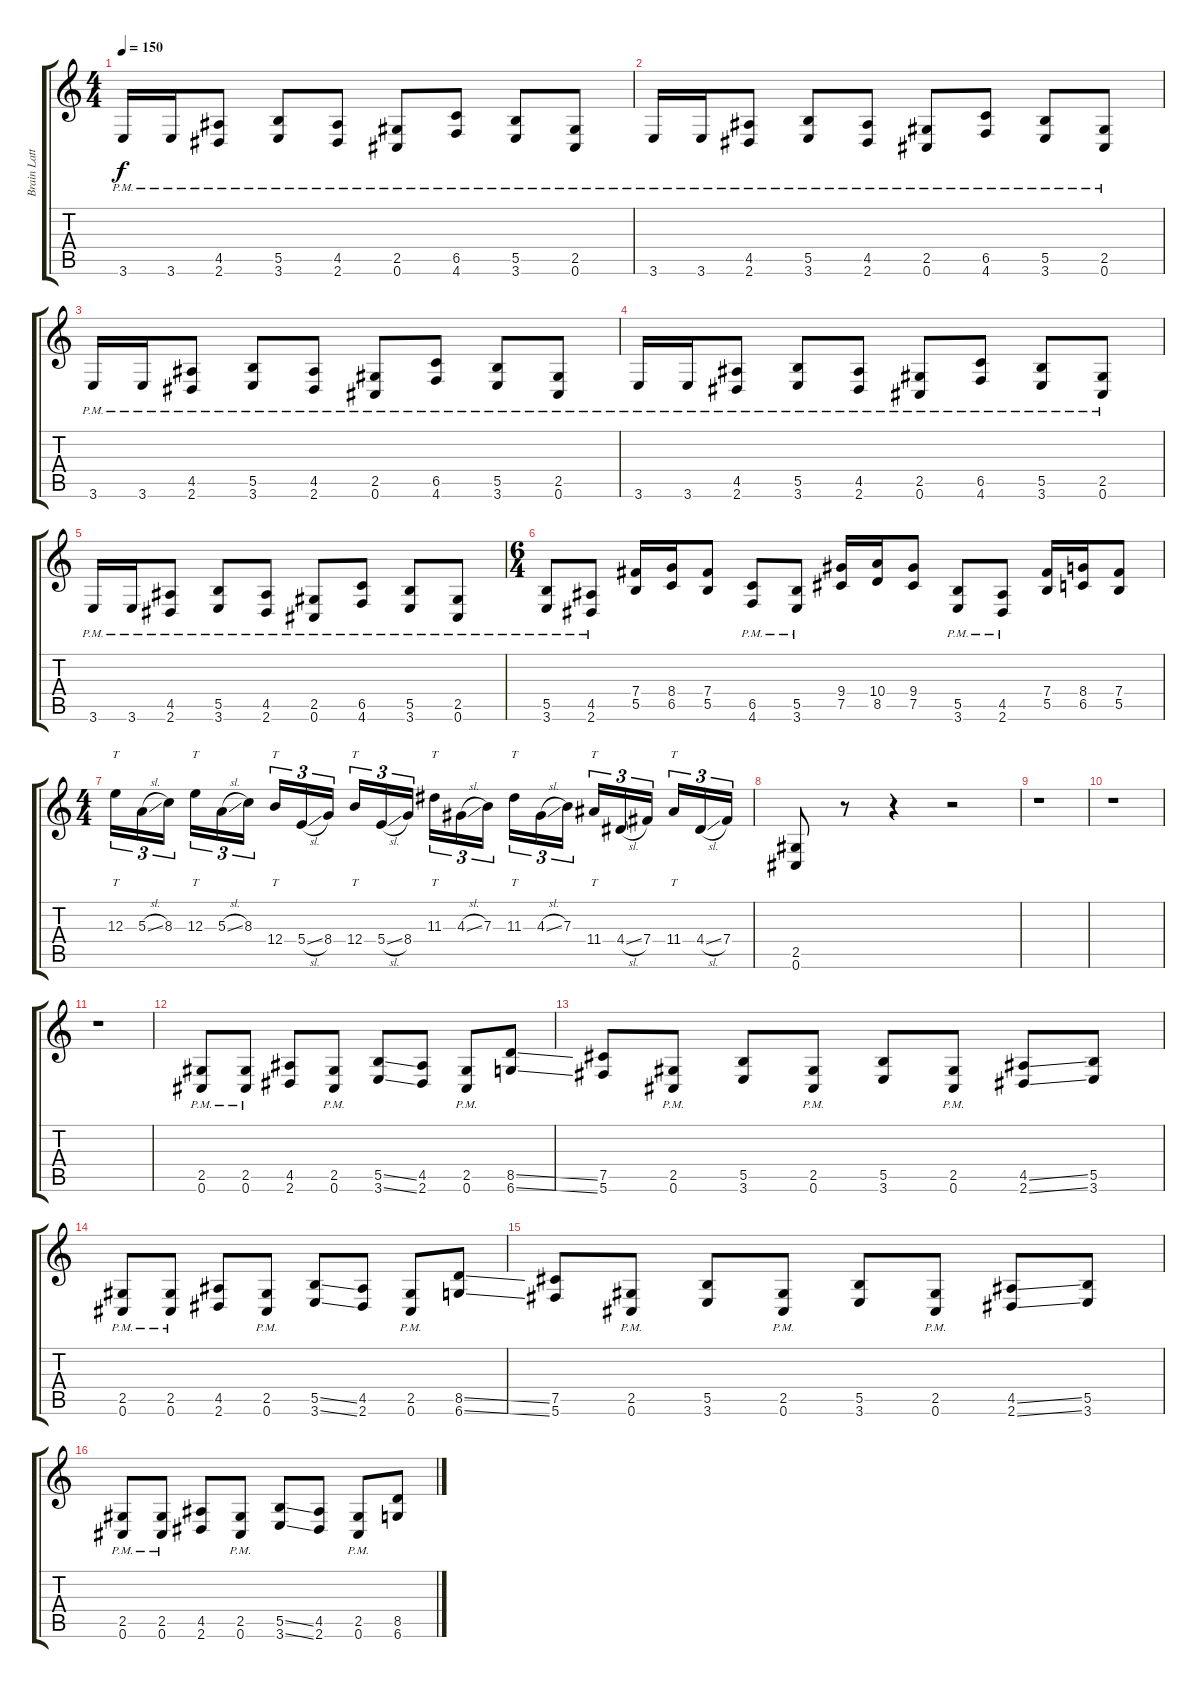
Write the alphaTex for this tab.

\track ("Brain Latta" "Brain Latt") {instrument distortionguitar}
\staff {score tabs}
\tuning (Db4 Ab3 E3 B2 Gb2 Db2) {hide}
\ts (4 4)
\tempo 150
\clef g2
\ks c
3.6{pm}.16{dy f} 3.6{pm}.16 (4.5{pm} 2.6{pm}).8 (5.5{pm} 3.6{pm}).8 (4.5{pm} 2.6{pm}).8 (2.5{pm} 0.6{pm}).8 (6.5{pm} 4.6{pm}).8 (5.5{pm} 3.6{pm}).8 (2.5{pm} 0.6{pm}).8 |
3.6{pm}.16 3.6{pm}.16 (4.5{pm} 2.6{pm}).8 (5.5{pm} 3.6{pm}).8 (4.5{pm} 2.6{pm}).8 (2.5{pm} 0.6{pm}).8 (6.5{pm} 4.6{pm}).8 (5.5{pm} 3.6{pm}).8 (2.5{pm} 0.6{pm}).8 |
3.6{pm}.16 3.6{pm}.16 (4.5{pm} 2.6{pm}).8 (5.5{pm} 3.6{pm}).8 (4.5{pm} 2.6{pm}).8 (2.5{pm} 0.6{pm}).8 (6.5{pm} 4.6{pm}).8 (5.5{pm} 3.6{pm}).8 (2.5{pm} 0.6{pm}).8 |
3.6{pm}.16 3.6{pm}.16 (4.5{pm} 2.6{pm}).8 (5.5{pm} 3.6{pm}).8 (4.5{pm} 2.6{pm}).8 (2.5{pm} 0.6{pm}).8 (6.5{pm} 4.6{pm}).8 (5.5{pm} 3.6{pm}).8 (2.5{pm} 0.6{pm}).8 |
3.6{pm}.16 3.6{pm}.16 (4.5{pm} 2.6{pm}).8 (5.5{pm} 3.6{pm}).8 (4.5{pm} 2.6{pm}).8 (2.5{pm} 0.6{pm}).8 (6.5{pm} 4.6{pm}).8 (5.5{pm} 3.6{pm}).8 (2.5{pm} 0.6{pm}).8 |
\ts (6 4)
(5.5{pm} 3.6{pm}).8 (4.5{pm} 2.6{pm}).8 (7.4 5.5).16 (8.4 6.5).16 (7.4 5.5).8 (6.5{pm} 4.6{pm}).8 (5.5{pm} 3.6{pm}).8 (9.4 7.5).16 (10.4 8.5).16 (9.4 7.5).8 (5.5{pm} 3.6{pm}).8 (4.5{pm} 2.6{pm}).8 (7.4 5.5).16 (8.4 6.5).16 (7.4 5.5).8 |
\ts (4 4)
12.3.16{tt tu (3 2)} 5.3{sl}.16{tu (3 2)} 8.3.16{tu (3 2) beam splitsecondary} 12.3.16{tt tu (3 2)} 5.3{sl}.16{tu (3 2)} 8.3.16{tu (3 2)} 12.4.16{tt tu (3 2)} 5.4{sl}.16{tu (3 2)} 8.4.16{tu (3 2) beam splitsecondary} 12.4.16{tt tu (3 2)} 5.4{sl}.16{tu (3 2)} 8.4.16{tu (3 2)} 11.3.16{tt tu (3 2)} 4.3{sl}.16{tu (3 2)} 7.3.16{tu (3 2) beam splitsecondary} 11.3.16{tt tu (3 2)} 4.3{sl}.16{tu (3 2)} 7.3.16{tu (3 2)} 11.4.16{tt tu (3 2)} 4.4{sl}.16{tu (3 2)} 7.4.16{tu (3 2) beam splitsecondary} 11.4.16{tt tu (3 2)} 4.4{sl}.16{tu (3 2)} 7.4.16{tu (3 2)} |
(2.5 0.6).8 r.8 r.4 r.2 |
r.1 |
r.1 |
r.1 |
(2.5{pm} 0.6{pm}).8 (2.5{pm} 0.6{pm}).8 (4.5 2.6).8 (2.5{pm} 0.6{pm}).8 (5.5{ss} 3.6{ss}).8 (4.5 2.6).8 (2.5{pm} 0.6{pm}).8 (8.5{ss} 6.6{ss}).8 |
(7.5 5.6).8 (2.5{pm} 0.6{pm}).8 (5.5 3.6).8 (2.5{pm} 0.6{pm}).8 (5.5 3.6).8 (2.5{pm} 0.6{pm}).8 (4.5{ss} 2.6{ss}).8 (5.5 3.6).8 |
(2.5{pm} 0.6{pm}).8 (2.5{pm} 0.6{pm}).8 (4.5 2.6).8 (2.5{pm} 0.6{pm}).8 (5.5{ss} 3.6{ss}).8 (4.5 2.6).8 (2.5{pm} 0.6{pm}).8 (8.5{ss} 6.6{ss}).8 |
(7.5 5.6).8 (2.5{pm} 0.6{pm}).8 (5.5 3.6).8 (2.5{pm} 0.6{pm}).8 (5.5 3.6).8 (2.5{pm} 0.6{pm}).8 (4.5{ss} 2.6{ss}).8 (5.5 3.6).8 |
(2.5{pm} 0.6{pm}).8 (2.5{pm} 0.6{pm}).8 (4.5 2.6).8 (2.5{pm} 0.6{pm}).8 (5.5{ss} 3.6{ss}).8 (4.5 2.6).8 (2.5{pm} 0.6{pm}).8 (8.5{ss} 6.6{ss}).8
